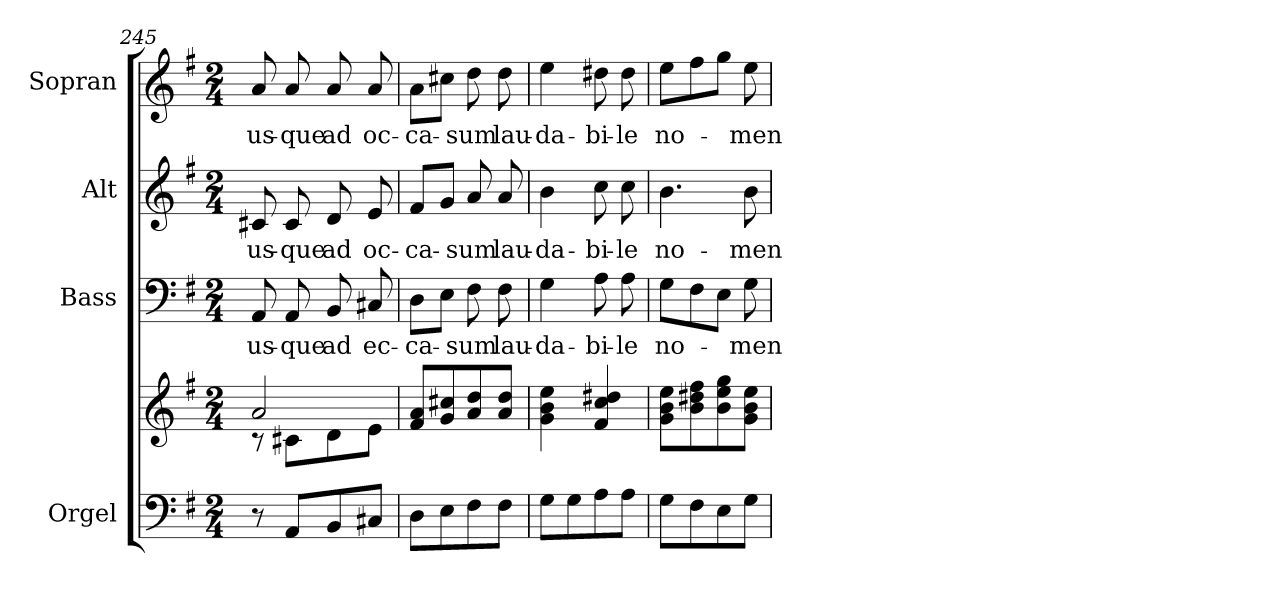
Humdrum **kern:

**kern	**kern	**kern	**text	**kern	**text	**kern	**text
*part4	*part4	*part3	*part3	*part2	*part2	*part1	*part1
*staff5	*staff4	*staff3	*staff3	*staff2	*staff2	*staff1	*staff1
*I"Orgel	*	*I"Bass	*	*I"Alt	*	*I"Sopran	*
*I'Org.	*	*I'B.	*	*I'A.	*	*I'S.	*
*clefF4	*clefG2	*clefF4	*	*clefG2	*	*clefG2	*
*k[f#]	*k[f#]	*k[f#]	*	*k[f#]	*	*k[f#]	*
*G:	*G:	*G:	*	*G:	*	*G:	*
*M2/4	*M2/4	*M2/4	*	*M2/4	*	*M2/4	*
=245	=245	=245	=245	=245	=245	=245	=245
*	*^	*	*	*	*	*	*
!	!	!	!	!LO:LY:b	!	!LO:LY:b	!	!LO:LY:b
8r	2a/	8rc	8AA/	us-	8c#X/	us-	8a/	us-
!	!	!	!	!LO:LY:b	!	!LO:LY:b	!	!LO:LY:b
8AA/L	.	8c#X\L	8AA/	-que	8c#/	-que	8a/	-que
!	!	!	!	!LO:LY:b	!	!LO:LY:b	!	!LO:LY:b
8BB/	.	8d\	8BB/	ad	8d/	ad	8a/	ad
!	!	!	!	!LO:LY:b	!	!LO:LY:b	!	!LO:LY:b
8C#X/J	.	8e\J	8C#X/	ec-	8e/	oc-	8a/	oc-
=246	=246	=246	=246	=246	=246	=246	=246	=246
!	!	!	!	!LO:LY:b	!	!LO:LY:b	!	!LO:LY:b
*	*v	*v	*	*	*	*	*	*
8D\L	8f#/ 8a/L	8D\L	-ca-	8f#/L	-ca-	8a\L	-ca-
8E\	8g/ 8cc#X/	8E\J	.	8g/J	.	8cc#X\J	.
!	!	!	!LO:LY:b	!	!LO:LY:b	!	!LO:LY:b
8F#\	8a/ 8dd/	8F#\	-sum	8a/	-sum	8dd\	-sum
!	!	!	!LO:LY:b	!	!LO:LY:b	!	!LO:LY:b
8F#\J	8a/ 8dd/J	8F#\	lau-	8a/	lau-	8dd\	lau-
=247	=247	=247	=247	=247	=247	=247	=247
!	!	!	!LO:LY:b	!	!LO:LY:b	!	!LO:LY:b
8G\L	4g\ 4b\ 4ee\	4G\	-da-	4b\	-da-	4ee\	-da-
8G\	.	.	.	.	.	.	.
!	!	!	!LO:LY:b	!	!LO:LY:b	!	!LO:LY:b
8A\	4f#/ 4cc/ 4dd#X/	8A\	-bi-	8cc\	-bi-	8dd#X\	-bi-
!	!	!	!LO:LY:b	!	!LO:LY:b	!	!LO:LY:b
8A\J	.	8A\	-le	8cc\	-le	8dd#\	-le
!!LO:LB:g=z
=248	=248	=248	=248	=248	=248	=248	=248
!	!	!	!LO:LY:b	!	!LO:LY:b	!	!LO:LY:b
8G\L	8g\ 8b\ 8ee\L	8G\L	no-	4.b\	no-	8ee\L	no-
8F#\	8b\ 8dd#X\ 8ff#\	8F#\	.	.	.	8ff#\	.
8E\	8b\ 8ee\ 8gg\	8E\J	.	.	.	8gg\J	.
!	!	!	!LO:LY:b	!	!LO:LY:b	!	!LO:LY:b
8G\J	8g\ 8b\ 8ee\J	8G\	-men	8b\	-men	8ee\	-men
=	=	=	=	=	=	=	=
*-	*-	*-	*-	*-	*-	*-	*-
